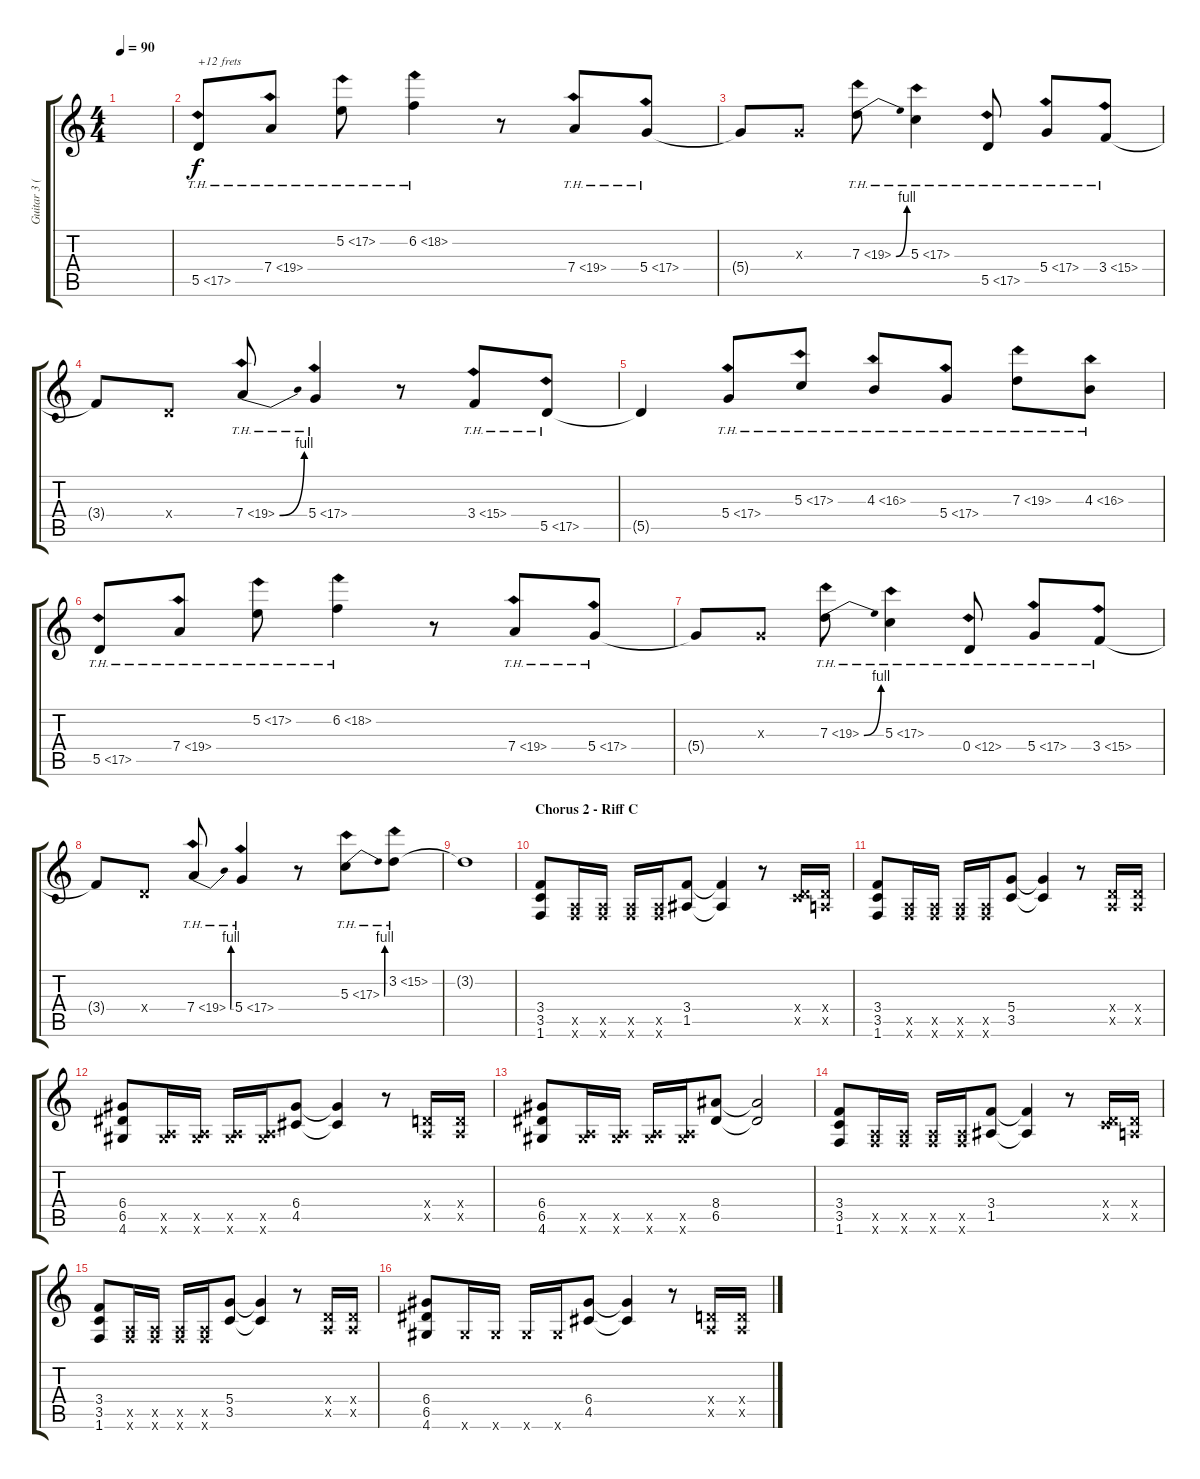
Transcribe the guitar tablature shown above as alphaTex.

\track ("Guitar 3 (overdrive)" "Guitar 3 (") {instrument overdrivenguitar}
\staff {score tabs}
\tuning (E4 B3 G3 D3 A2 E2) {hide}
\ts (4 4)
\tempo 90
\clef g2
\ks c
|
5.5{th 12}.8{txt "+12 frets"} 7.4{th 12}.8 5.2{th 12}.8 6.2{th 12}.4 r.8 7.4{th 12}.8 5.4{th 12}.8 |
5.4{t}.8 0.3{x}.8 7.3{be (bend 0 0 60 4) th 12}.8 5.3{th 12}.4 5.5{th 12}.8 5.4{th 12}.8 3.4{th 12}.8 |
3.4{t}.8 0.4{x}.8 7.4{be (bend 0 0 60 4) th 12}.8 5.4{th 12}.4 r.8 3.4{th 12}.8 5.5{th 12}.8 |
5.5{t}.4 5.4{th 12}.8 5.3{th 12}.8 4.3{th 12}.8 5.4{th 12}.8 7.3{th 12}.8 4.3{th 12}.8 |
5.5{th 12}.8 7.4{th 12}.8 5.2{th 12}.8 6.2{th 12}.4 r.8 7.4{th 12}.8 5.4{th 12}.8 |
5.4{t}.8 0.3{x}.8 7.3{be (bend 0 0 60 4) th 12}.8 5.3{th 12}.4 0.4{th 12}.8 5.4{th 12}.8 3.4{th 12}.8 |
3.4{t}.8 0.4{x}.8 7.4{be (bend 0 0 60 4) th 12}.8 5.4{th 12}.4 r.8 5.3{be (bend 0 0 60 4) th 12}.8 3.2{th 12}.8 |
3.2{t}.1 |
\section ("" "Chorus 2 - Riff C")
(3.4 3.5 1.6).8 (0.5{x} 1.6{x}).16 (0.5{x} 1.6{x}).16 (0.5{x} 1.6{x}).16 (0.5{x} 1.6{x}).16 (3.4 1.5).8 (3.4{t} 1.5{t}).4 r.8 (0.4{x} 3.5{x}).16 (0.4{x} 0.5{x}).16 |
(3.4 3.5 1.6).8 (0.5{x} 1.6{x}).16 (0.5{x} 1.6{x}).16 (0.5{x} 1.6{x}).16 (0.5{x} 1.6{x}).16 (5.4 3.5).8 (5.4{t} 3.5{t}).4 r.8 (0.4{x} 0.5{x}).16 (0.4{x} 0.5{x}).16 |
(6.4 6.5 4.6).8 (0.5{x} 4.6{x}).16 (0.5{x} 4.6{x}).16 (0.5{x} 4.6{x}).16 (0.5{x} 4.6{x}).16 (6.4 4.5).8 (6.4{t} 4.5{t}).4 r.8 (0.4{x} 0.5{x}).16 (0.4{x} 0.5{x}).16 |
(6.4 6.5 4.6).8 (0.5{x} 4.6{x}).16 (0.5{x} 4.6{x}).16 (0.5{x} 4.6{x}).16 (0.5{x} 4.6{x}).16 (8.4 6.5).8 (8.4{t} 6.5{t}).2 |
(3.4 3.5 1.6).8 (0.5{x} 1.6{x}).16 (0.5{x} 1.6{x}).16 (0.5{x} 1.6{x}).16 (0.5{x} 1.6{x}).16 (3.4 1.5).8 (3.4{t} 1.5{t}).4 r.8 (0.4{x} 3.5{x}).16 (0.4{x} 0.5{x}).16 |
(3.4 3.5 1.6).8 (0.5{x} 1.6{x}).16 (0.5{x} 1.6{x}).16 (0.5{x} 1.6{x}).16 (0.5{x} 1.6{x}).16 (5.4 3.5).8 (5.4{t} 3.5{t}).4 r.8 (0.4{x} 0.5{x}).16 (0.4{x} 0.5{x}).16 |
(6.4 6.5 4.6).8 4.6{x}.16 4.6{x}.16 4.6{x}.16 4.6{x}.16 (6.4 4.5).8 (6.4{t} 4.5{t}).4 r.8 (0.4{x} 0.5{x}).16 (0.4{x} 0.5{x}).16
